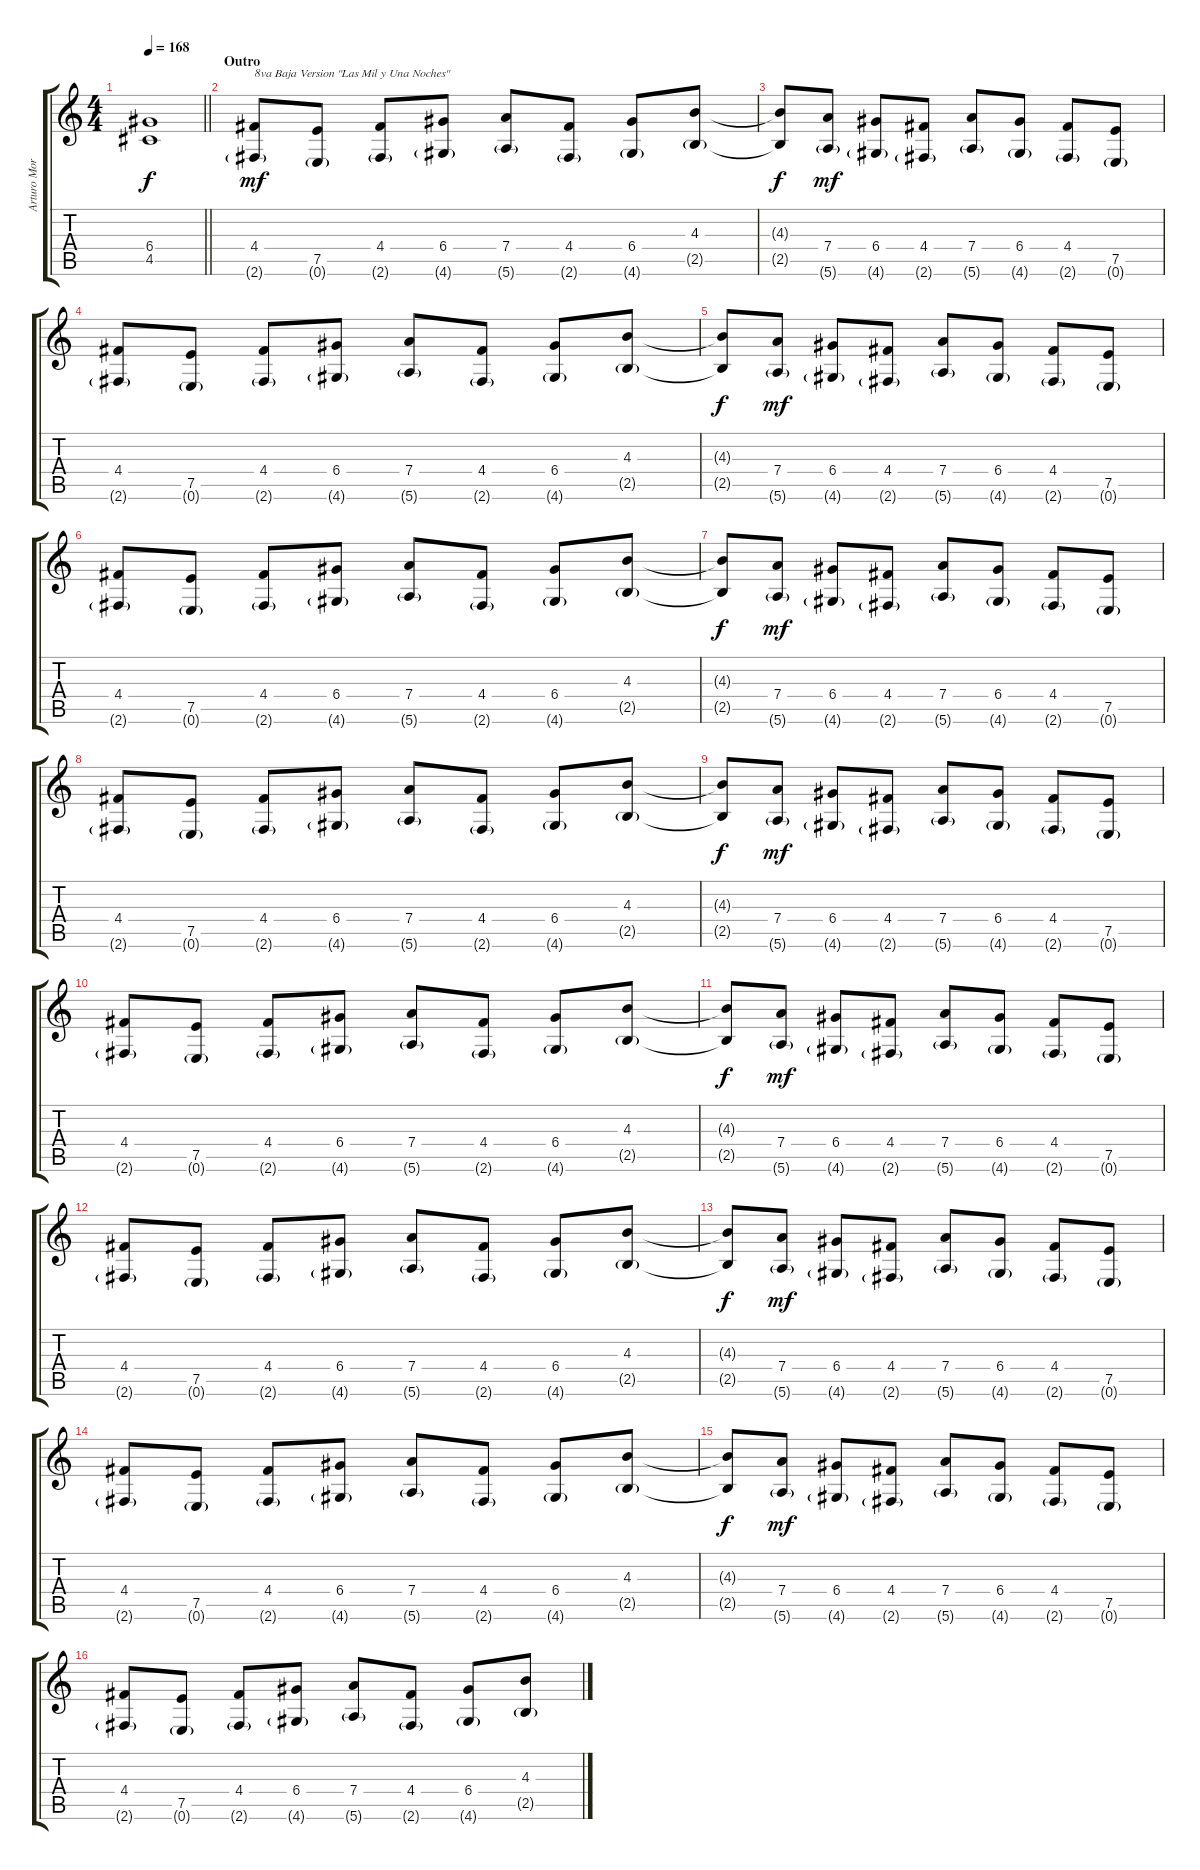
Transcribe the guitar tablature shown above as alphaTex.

\track ("Arturo Morras" "Arturo Mor") {instrument distortionguitar}
\staff {score tabs}
\tuning (E4 B3 G3 D3 A2 E2) {hide}
\ts (4 4)
\tempo 168
\clef g2
\barLineRight lightlight
\ks c
(6.4{t} 4.5{t}).1{dy f} |
\section ("" "Outro")
(4.4 2.6{g}).8{txt "8va Baja Version \"Las Mil y Una Noches\"" dy mf} (7.5 0.6{g}).8 (4.4 2.6{g}).8 (6.4 4.6{g}).8 (7.4 5.6{g}).8 (4.4 2.6{g}).8 (6.4 4.6{g}).8 (4.3 2.5{g}).8 |
(4.3{t} 2.5{t}).8{dy f} (7.4 5.6{g}).8{dy mf} (6.4 4.6{g}).8 (4.4 2.6{g}).8 (7.4 5.6{g}).8 (6.4 4.6{g}).8 (4.4 2.6{g}).8 (7.5 0.6{g}).8 |
(4.4 2.6{g}).8 (7.5 0.6{g}).8 (4.4 2.6{g}).8 (6.4 4.6{g}).8 (7.4 5.6{g}).8 (4.4 2.6{g}).8 (6.4 4.6{g}).8 (4.3 2.5{g}).8 |
(4.3{t} 2.5{t}).8{dy f} (7.4 5.6{g}).8{dy mf} (6.4 4.6{g}).8 (4.4 2.6{g}).8 (7.4 5.6{g}).8 (6.4 4.6{g}).8 (4.4 2.6{g}).8 (7.5 0.6{g}).8 |
(4.4 2.6{g}).8 (7.5 0.6{g}).8 (4.4 2.6{g}).8 (6.4 4.6{g}).8 (7.4 5.6{g}).8 (4.4 2.6{g}).8 (6.4 4.6{g}).8 (4.3 2.5{g}).8 |
(4.3{t} 2.5{t}).8{dy f} (7.4 5.6{g}).8{dy mf} (6.4 4.6{g}).8 (4.4 2.6{g}).8 (7.4 5.6{g}).8 (6.4 4.6{g}).8 (4.4 2.6{g}).8 (7.5 0.6{g}).8 |
(4.4 2.6{g}).8 (7.5 0.6{g}).8 (4.4 2.6{g}).8 (6.4 4.6{g}).8 (7.4 5.6{g}).8 (4.4 2.6{g}).8 (6.4 4.6{g}).8 (4.3 2.5{g}).8 |
(4.3{t} 2.5{t}).8{dy f} (7.4 5.6{g}).8{dy mf} (6.4 4.6{g}).8 (4.4 2.6{g}).8 (7.4 5.6{g}).8 (6.4 4.6{g}).8 (4.4 2.6{g}).8 (7.5 0.6{g}).8 |
(4.4 2.6{g}).8 (7.5 0.6{g}).8 (4.4 2.6{g}).8 (6.4 4.6{g}).8 (7.4 5.6{g}).8 (4.4 2.6{g}).8 (6.4 4.6{g}).8 (4.3 2.5{g}).8 |
(4.3{t} 2.5{t}).8{dy f} (7.4 5.6{g}).8{dy mf} (6.4 4.6{g}).8 (4.4 2.6{g}).8 (7.4 5.6{g}).8 (6.4 4.6{g}).8 (4.4 2.6{g}).8 (7.5 0.6{g}).8 |
(4.4 2.6{g}).8 (7.5 0.6{g}).8 (4.4 2.6{g}).8 (6.4 4.6{g}).8 (7.4 5.6{g}).8 (4.4 2.6{g}).8 (6.4 4.6{g}).8 (4.3 2.5{g}).8 |
(4.3{t} 2.5{t}).8{dy f} (7.4 5.6{g}).8{dy mf} (6.4 4.6{g}).8 (4.4 2.6{g}).8 (7.4 5.6{g}).8 (6.4 4.6{g}).8 (4.4 2.6{g}).8 (7.5 0.6{g}).8 |
(4.4 2.6{g}).8 (7.5 0.6{g}).8 (4.4 2.6{g}).8 (6.4 4.6{g}).8 (7.4 5.6{g}).8 (4.4 2.6{g}).8 (6.4 4.6{g}).8 (4.3 2.5{g}).8 |
(4.3{t} 2.5{t}).8{dy f} (7.4 5.6{g}).8{dy mf} (6.4 4.6{g}).8 (4.4 2.6{g}).8 (7.4 5.6{g}).8 (6.4 4.6{g}).8 (4.4 2.6{g}).8 (7.5 0.6{g}).8 |
(4.4 2.6{g}).8 (7.5 0.6{g}).8 (4.4 2.6{g}).8 (6.4 4.6{g}).8 (7.4 5.6{g}).8 (4.4 2.6{g}).8 (6.4 4.6{g}).8 (4.3 2.5{g}).8
